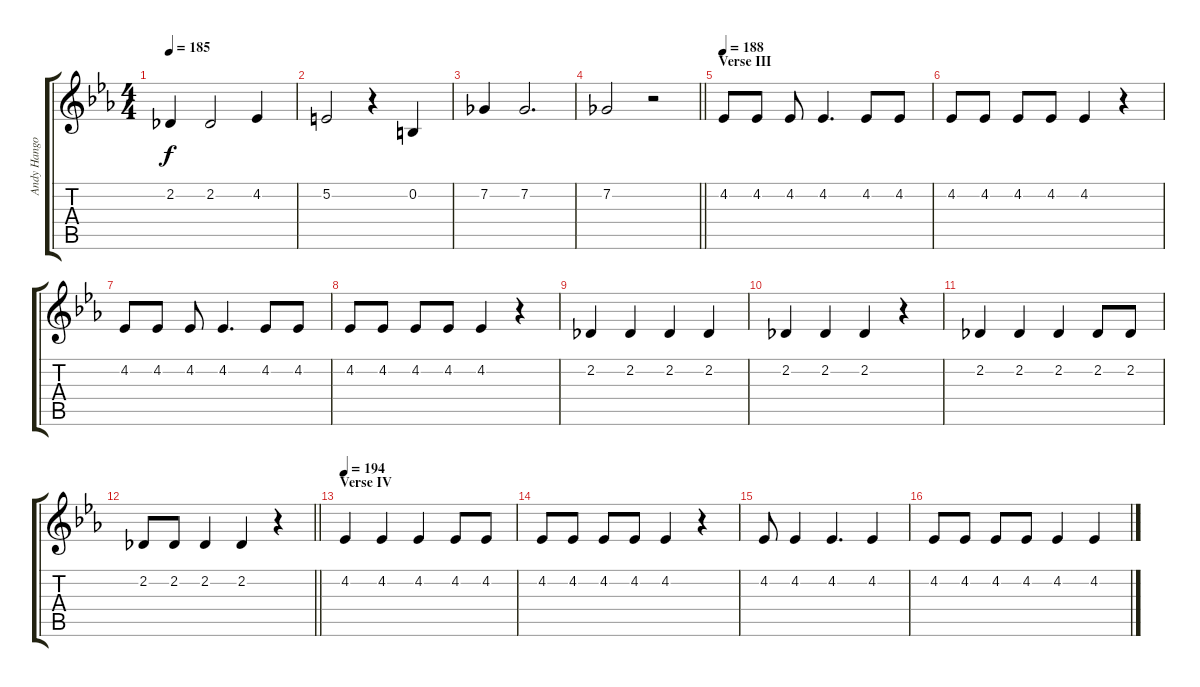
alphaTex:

\track ("Andy Hangover - Lead Vocal" "Andy Hango") {instrument clarinet}
\staff {score tabs}
\tuning (E4 B3 G3 D3 A2 E2) {hide}
\ts (4 4)
\tempo 185
\clef g2
\ks eb
2.2.4{dy f} 2.2.2 4.2.4 |
5.2.2 r.4 0.2.4 |
7.2.4 7.2.2{d} |
\barLineRight lightlight
7.2.2 r.2 |
\section ("" "Verse III")
\tempo 188
4.2.8 4.2.8 4.2.8 4.2.4{d} 4.2.8 4.2.8 |
4.2.8 4.2.8 4.2.8 4.2.8 4.2.4 r.4 |
4.2.8 4.2.8 4.2.8 4.2.4{d} 4.2.8 4.2.8 |
4.2.8 4.2.8 4.2.8 4.2.8 4.2.4 r.4 |
2.2.4 2.2.4 2.2.4 2.2.4 |
2.2.4 2.2.4 2.2.4 r.4 |
2.2.4 2.2.4 2.2.4 2.2.8 2.2.8 |
\barLineRight lightlight
2.2.8 2.2.8 2.2.4 2.2.4 r.4 |
\section ("" "Verse IV")
\tempo 194
4.2.4 4.2.4 4.2.4 4.2.8 4.2.8 |
4.2.8 4.2.8 4.2.8 4.2.8 4.2.4 r.4 |
4.2.8 4.2.4 4.2.4{d} 4.2.4 |
4.2.8 4.2.8 4.2.8 4.2.8 4.2.4 4.2.4
